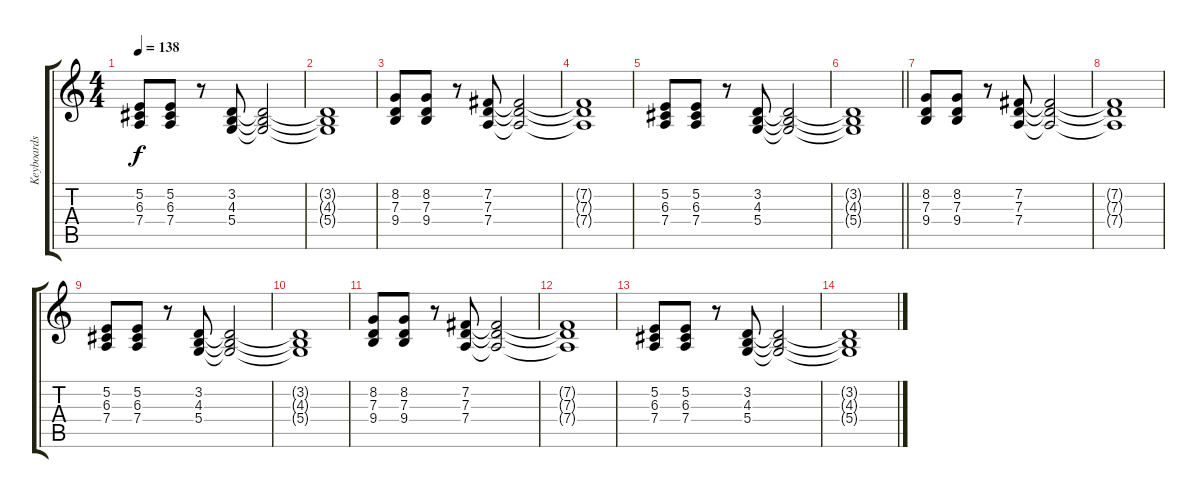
\track ("Keyboards 2" "Keyboards ") {instrument pad8sweep}
\staff {score tabs}
\tuning (E4 B3 G3 D3 A2 E2) {hide}
\ts (4 4)
\tempo 138
\clef g2
\ks c
(5.2 6.3 7.4).8{dy f} (5.2 6.3 7.4).8 r.8 (3.2 4.3 5.4).8 (3.2{t} 4.3{t} 5.4{t}).2 |
(3.2{t} 4.3{t} 5.4{t}).1 |
(8.2 7.3 9.4).8 (8.2 7.3 9.4).8 r.8 (7.2 7.3 7.4).8 (7.2{t} 7.3{t} 7.4{t}).2 |
(7.2{t} 7.3{t} 7.4{t}).1 |
(5.2 6.3 7.4).8 (5.2 6.3 7.4).8 r.8 (3.2 4.3 5.4).8 (3.2{t} 4.3{t} 5.4{t}).2 |
\barLineRight lightlight
(3.2{t} 4.3{t} 5.4{t}).1 |
(8.2 7.3 9.4).8 (8.2 7.3 9.4).8 r.8 (7.2 7.3 7.4).8 (7.2{t} 7.3{t} 7.4{t}).2 |
(7.2{t} 7.3{t} 7.4{t}).1 |
(5.2 6.3 7.4).8 (5.2 6.3 7.4).8 r.8 (3.2 4.3 5.4).8 (3.2{t} 4.3{t} 5.4{t}).2 |
(3.2{t} 4.3{t} 5.4{t}).1 |
(8.2 7.3 9.4).8 (8.2 7.3 9.4).8 r.8 (7.2 7.3 7.4).8 (7.2{t} 7.3{t} 7.4{t}).2 |
(7.2{t} 7.3{t} 7.4{t}).1 |
(5.2 6.3 7.4).8 (5.2 6.3 7.4).8 r.8 (3.2 4.3 5.4).8 (3.2{t} 4.3{t} 5.4{t}).2 |
(3.2{t} 4.3{t} 5.4{t}).1
